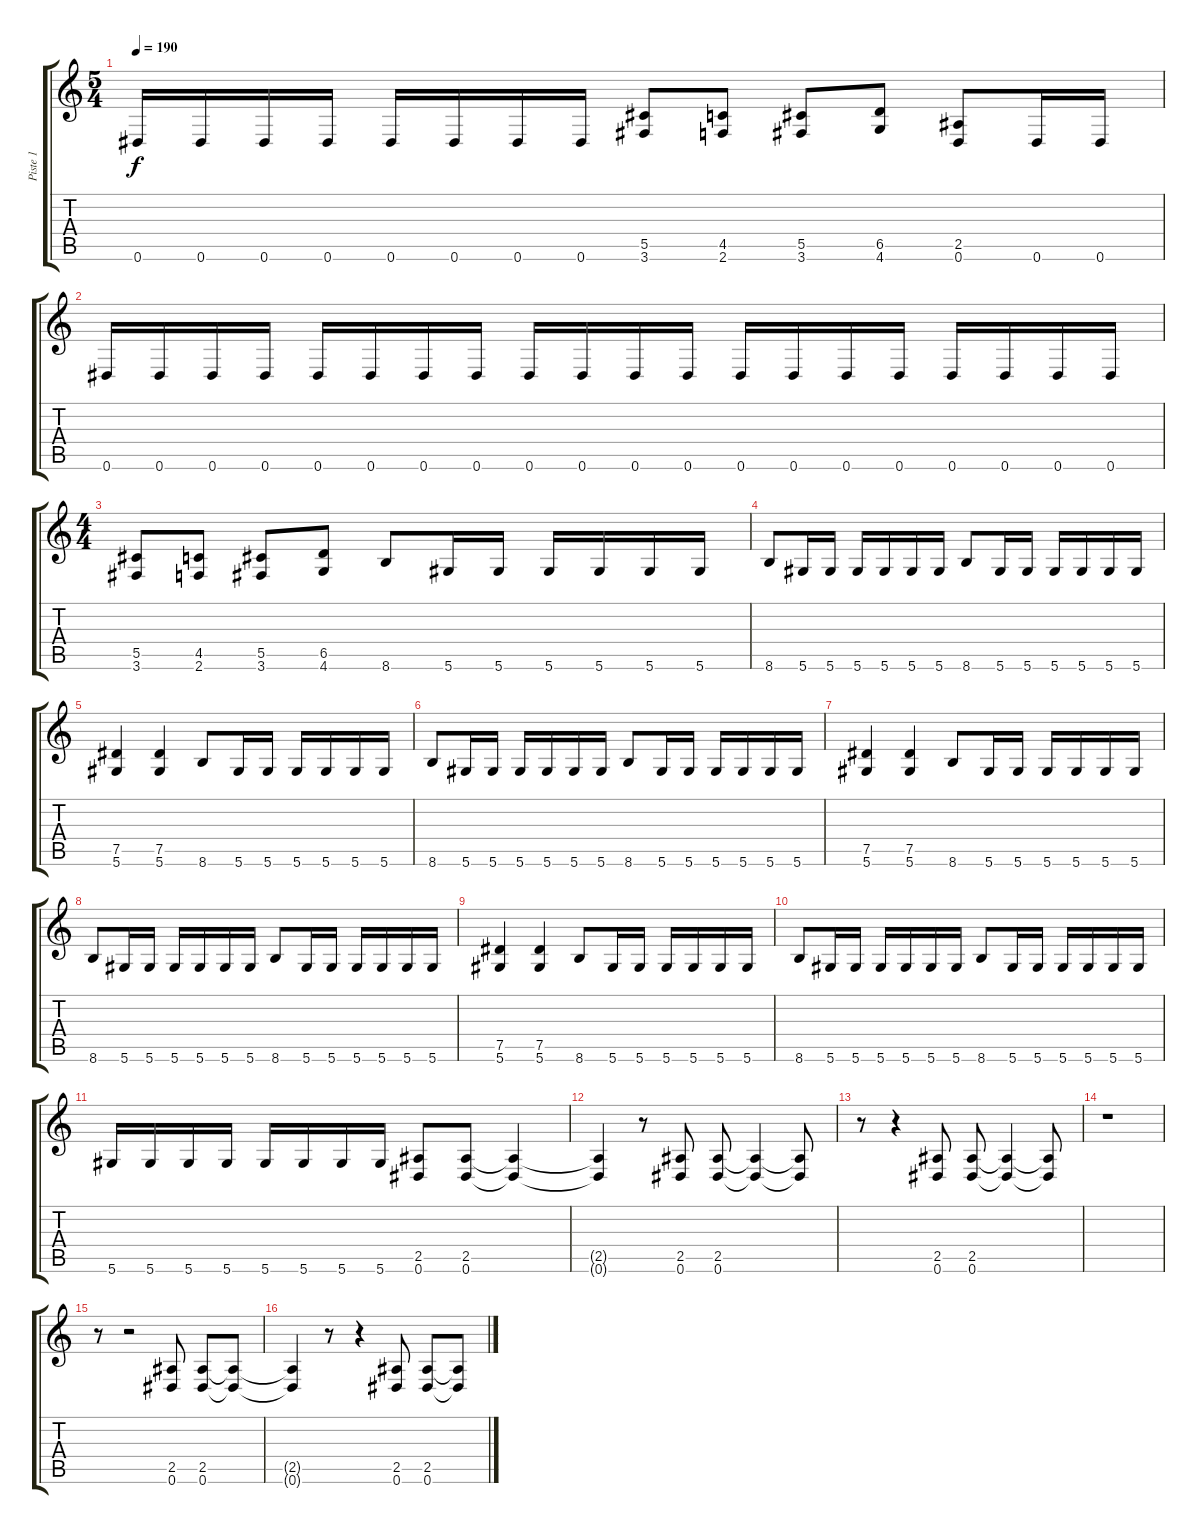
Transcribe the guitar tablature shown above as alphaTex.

\track ("Piste 1" "Piste 1") {instrument overdrivenguitar}
\staff {score tabs}
\tuning (Eb4 Bb3 Gb3 Db3 Ab2 Eb2) {hide}
\ts (5 4)
\tempo 190
\clef g2
\ks c
0.6.16{dy f} 0.6.16 0.6.16 0.6.16 0.6.16 0.6.16 0.6.16 0.6.16 (5.5 3.6).8 (4.5 2.6).8 (5.5 3.6).8 (6.5 4.6).8 (2.5 0.6).8 0.6.16 0.6.16 |
0.6.16 0.6.16 0.6.16 0.6.16 0.6.16 0.6.16 0.6.16 0.6.16 0.6.16 0.6.16 0.6.16 0.6.16 0.6.16 0.6.16 0.6.16 0.6.16 0.6.16 0.6.16 0.6.16 0.6.16 |
\ts (4 4)
(5.5 3.6).8 (4.5 2.6).8 (5.5 3.6).8 (6.5 4.6).8 8.6.8 5.6.16 5.6.16 5.6.16 5.6.16 5.6.16 5.6.16 |
8.6.8 5.6.16 5.6.16 5.6.16 5.6.16 5.6.16 5.6.16 8.6.8 5.6.16 5.6.16 5.6.16 5.6.16 5.6.16 5.6.16 |
(7.5 5.6).4 (7.5 5.6).4 8.6.8 5.6.16 5.6.16 5.6.16 5.6.16 5.6.16 5.6.16 |
8.6.8 5.6.16 5.6.16 5.6.16 5.6.16 5.6.16 5.6.16 8.6.8 5.6.16 5.6.16 5.6.16 5.6.16 5.6.16 5.6.16 |
(7.5 5.6).4 (7.5 5.6).4 8.6.8 5.6.16 5.6.16 5.6.16 5.6.16 5.6.16 5.6.16 |
8.6.8 5.6.16 5.6.16 5.6.16 5.6.16 5.6.16 5.6.16 8.6.8 5.6.16 5.6.16 5.6.16 5.6.16 5.6.16 5.6.16 |
(7.5 5.6).4 (7.5 5.6).4 8.6.8 5.6.16 5.6.16 5.6.16 5.6.16 5.6.16 5.6.16 |
8.6.8 5.6.16 5.6.16 5.6.16 5.6.16 5.6.16 5.6.16 8.6.8 5.6.16 5.6.16 5.6.16 5.6.16 5.6.16 5.6.16 |
5.6.16 5.6.16 5.6.16 5.6.16 5.6.16 5.6.16 5.6.16 5.6.16 (2.5 0.6).8 (2.5 0.6).8 (2.5{t} 0.6{t}).4 |
(2.5{t} 0.6{t}).4 r.8 (2.5 0.6).8 (2.5 0.6).8 (2.5{t} 0.6{t}).4 (2.5{t} 0.6{t}).8 |
r.8 r.4 (2.5 0.6).8 (2.5 0.6).8 (2.5{t} 0.6{t}).4 (2.5{t} 0.6{t}).8 |
r.1 |
r.8 r.2 (2.5 0.6).8 (2.5 0.6).8 (2.5{t} 0.6{t}).8 |
(2.5{t} 0.6{t}).4 r.8 r.4 (2.5 0.6).8 (2.5 0.6).8 (2.5{t} 0.6{t}).8
